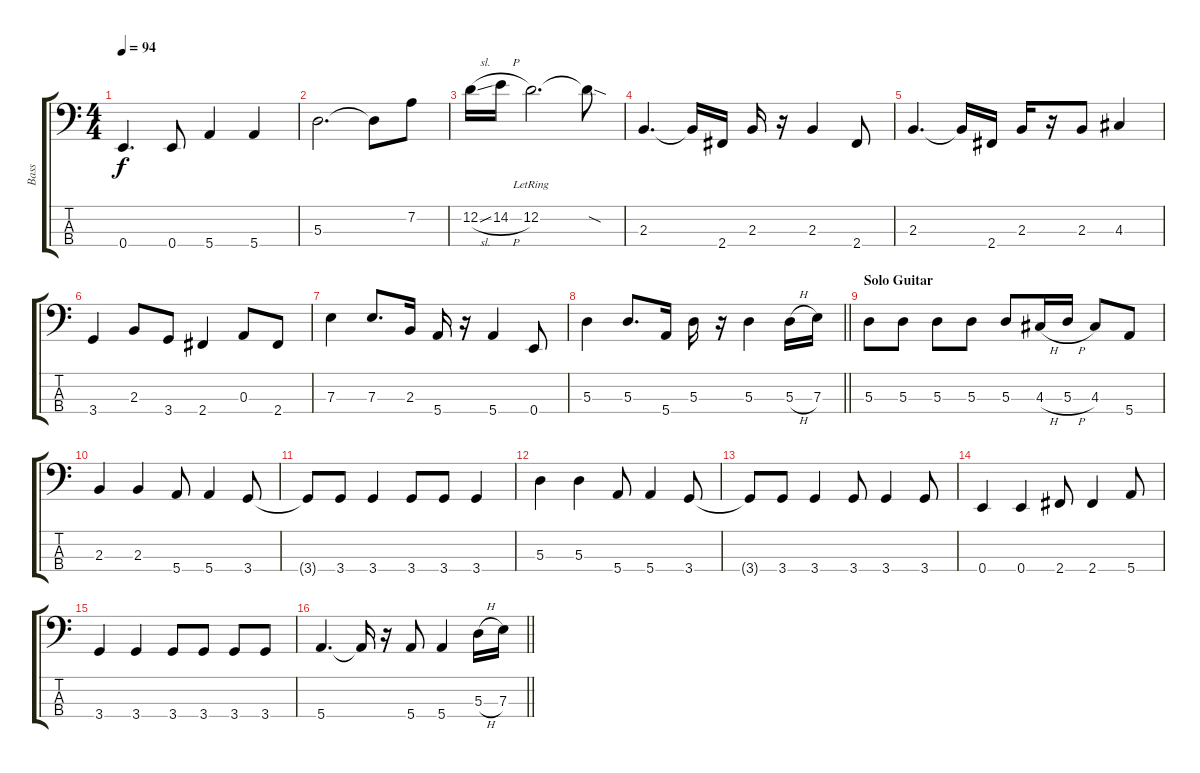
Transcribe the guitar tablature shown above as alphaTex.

\track ("Bass" "Bass") {instrument electricbassfinger}
\staff {score tabs}
\tuning (G2 D2 A1 E1) {hide}
\ts (4 4)
\tempo 94
\clef f4
\ks c
0.4.4{d dy f} 0.4.8 5.4.4 5.4.4 |
5.3.2{d} 5.3{t}.8 7.2.8 |
12.2{sl}.16 14.2{h}.16 12.2{lr}.2{d} 12.2{sod t}.8 |
2.3.4{d} 2.3{t}.16 2.4.16 2.3.16 r.16 2.3.4 2.4.8 |
2.3.4{d} 2.3{t}.16 2.4.16 2.3.16 r.16 2.3.8 4.3.4 |
3.4.4 2.3.8 3.4.8 2.4.4 0.3.8 2.4.8 |
7.3.4 7.3.8{d} 2.3.16 5.4.16 r.16 5.4.4 0.4.8 |
\barLineRight lightlight
5.3.4 5.3.8{d} 5.4.16 5.3.16 r.16 5.3.4 5.3{h}.16 7.3.16 |
\section ("" "Solo Guitar")
5.3.8 5.3.8 5.3.8 5.3.8 5.3.8 4.3{h}.16 5.3{h}.16 4.3.8 5.4.8 |
2.3.4 2.3.4 5.4.8 5.4.4 3.4.8 |
3.4{t}.8 3.4.8 3.4.4 3.4.8 3.4.8 3.4.4 |
5.3.4 5.3.4 5.4.8 5.4.4 3.4.8 |
3.4{t}.8 3.4.8 3.4.4 3.4.8 3.4.4 3.4.8 |
0.4.4 0.4.4 2.4.8 2.4.4 5.4.8 |
3.4.4 3.4.4 3.4.8 3.4.8 3.4.8 3.4.8 |
\barLineRight lightlight
5.4.4{d} 5.4{t}.16 r.16 5.4.8 5.4.4 5.3{h}.16 7.3.16
